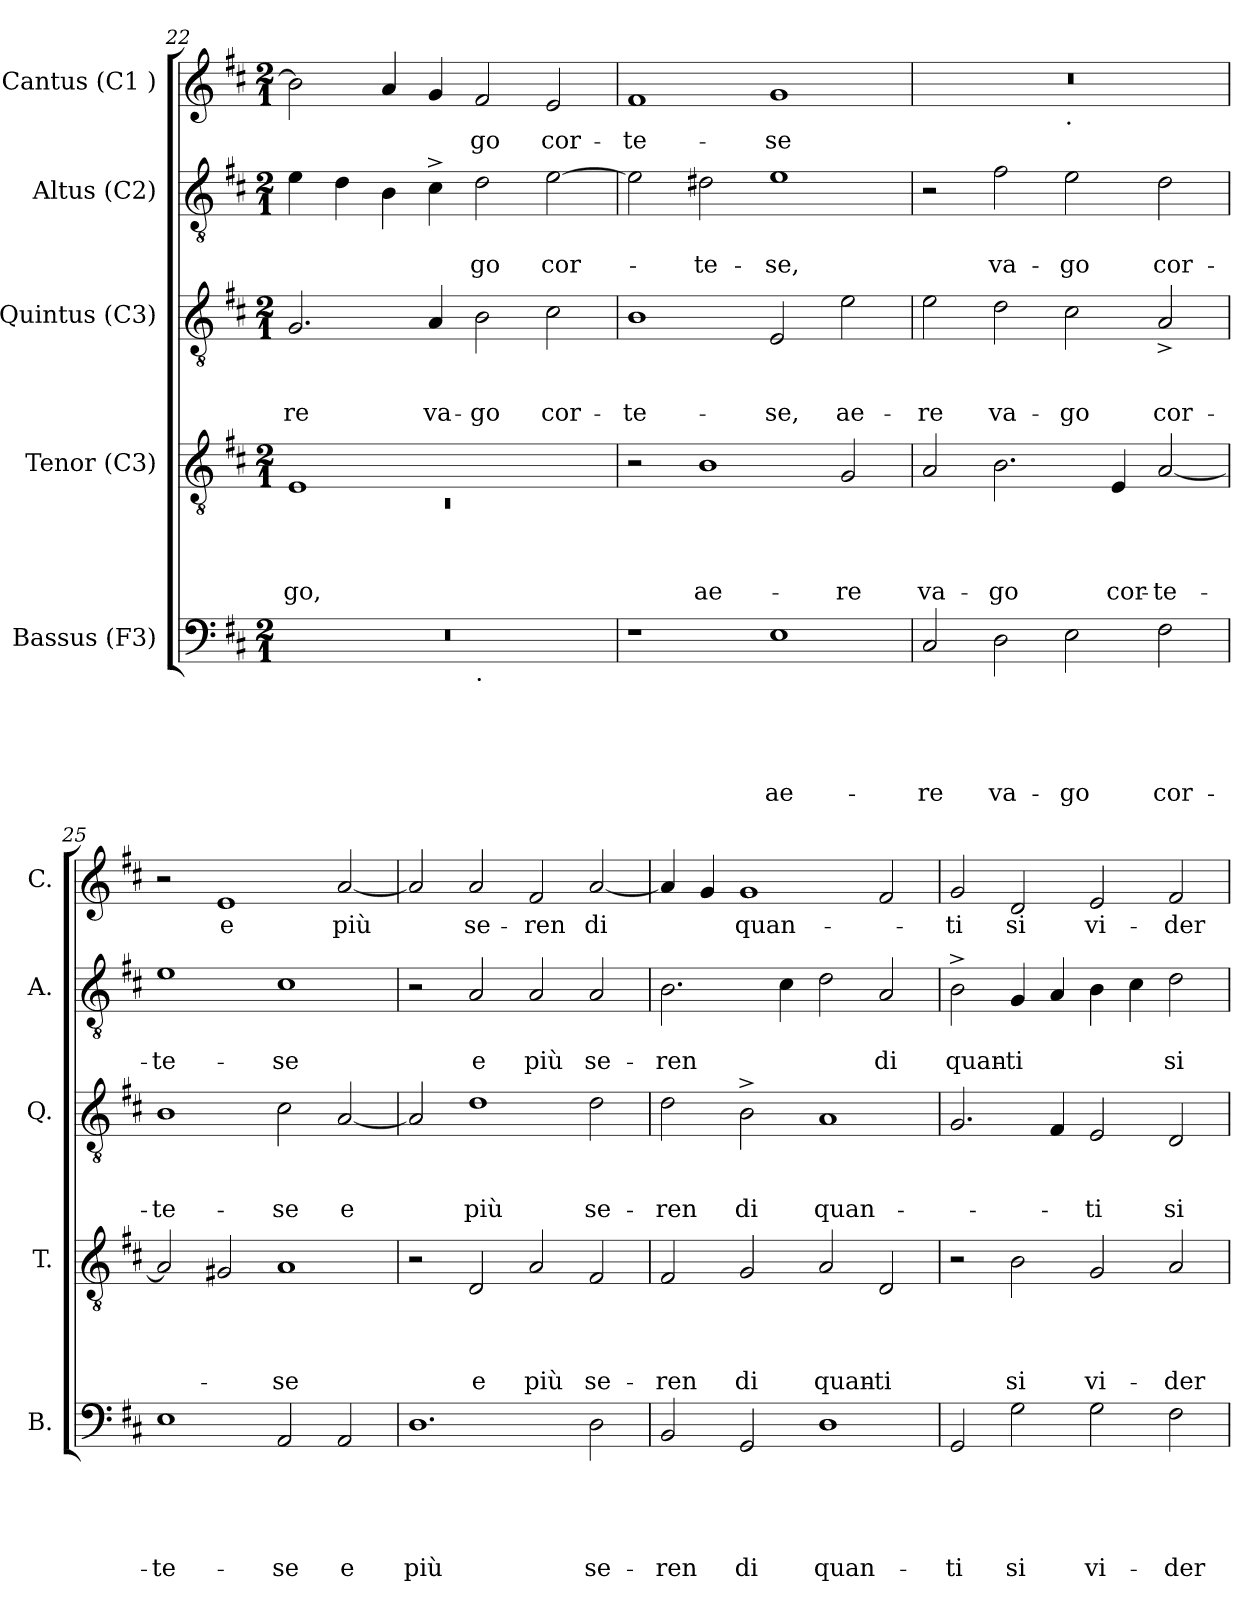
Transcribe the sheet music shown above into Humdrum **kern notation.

**kern	**text	**text	**text	**text	**text	**kern	**text	**text	**text	**text	**kern	**text	**text	**text	**kern	**text	**text	**kern	**text
*part5	*part5	*part5	*part5	*part5	*part5	*part4	*part4	*part4	*part4	*part4	*part3	*part3	*part3	*part3	*part2	*part2	*part2	*part1	*part1
*staff5	*staff5	*staff5	*staff5	*staff5	*staff5	*staff4	*staff4	*staff4	*staff4	*staff4	*staff3	*staff3	*staff3	*staff3	*staff2	*staff2	*staff2	*staff1	*staff1
*I"Bassus (F3)	*	*	*	*	*	*I"Tenor (C3)	*	*	*	*	*I"Quintus (C3)	*	*	*	*I"Altus (C2)	*	*	*I"Cantus (C1 )	*
*I'B.	*	*	*	*	*	*I'T.	*	*	*	*	*I'Q.	*	*	*	*I'A.	*	*	*I'C.	*
!!LO:LB:g=z
*clefF4	*	*	*	*	*	*clefGv2	*	*	*	*	*clefGv2	*	*	*	*clefGv2	*	*	*clefG2	*
*k[f#c#]	*	*	*	*	*	*k[f#c#]	*	*	*	*	*k[f#c#]	*	*	*	*k[f#c#]	*	*	*k[f#c#]	*
*D:	*	*	*	*	*	*D:	*	*	*	*	*D:	*	*	*	*D:	*	*	*D:	*
*M2/1	*	*	*	*	*	*M2/1	*	*	*	*	*M2/1	*	*	*	*M2/1	*	*	*M2/1	*
=22	=22	=22	=22	=22	=22	=22	=22	=22	=22	=22	=22	=22	=22	=22	=22	=22	=22	=22	=22
*	*	*	*	*	*	*^	*	*	*	*	*	*	*	*	*	*	*	*	*
!	!	!	!	!	!	!	!LO:N:vis=1	!	!	!	!LO:LY:b	!	!	!	!LO:LY:b	!	!	!	!	!
*^	*	*	*	*	*	*	*	*	*	*	*	*	*	*	*	*	*	*	*	*
0r	1ryy	.	.	.	.	.	1E	0rC	.	.	.	-go,	2.G/	.	.	-re	4e\	.	.	2b\]	.
.	.	.	.	.	.	.	.	.	.	.	.	.	.	.	.	.	4d\	.	.	.	.
.	.	.	.	.	.	.	.	.	.	.	.	.	.	.	.	.	4B\	.	.	4a/	.
!	!	!	!	!	!	!	!	!	!	!	!	!	!	!	!	!LO:LY:b	!	!	!	!	!
.	.	.	.	.	.	.	.	.	.	.	.	.	4A/	.	.	va-	4c#^>\	.	.	4g/	.
!	!LO:TX:b:t=.	!	!	!	!	!	!	!	!	!	!	!	!	!	!	!	!	!	!	!	!
!	!	!	!	!	!	!	!	!	!	!	!	!	!	!	!	!LO:LY:b	!	!	!LO:LY:b	!	!LO:LY:b
.	1ryy	.	.	.	.	.	1ryy	.	.	.	.	.	2B\	.	.	-go	2d\	.	-go	2f#/	-go
!	!	!	!	!	!	!	!	!	!	!	!	!	!	!	!	!LO:LY:b	!	!	!LO:LY:b	!	!LO:LY:b
.	.	.	.	.	.	.	.	.	.	.	.	.	2c#\	.	.	cor-	[>2e\	.	cor-	2e/	cor-
*	*	*	*	*	*	*	*v	*v	*	*	*	*	*	*	*	*	*	*	*	*	*
=23	=23	=23	=23	=23	=23	=23	=23	=23	=23	=23	=23	=23	=23	=23	=23	=23	=23	=23	=23	=23
!	!	!	!	!	!	!	!	!	!	!	!	!	!	!	!LO:LY:b	!	!	!	!	!LO:LY:b
*v	*v	*	*	*	*	*	*	*	*	*	*	*	*	*	*	*	*	*	*	*
1r	.	.	.	.	.	2r	.	.	.	.	1B	.	.	-te-	2e\]	.	.	1f#	-te-
!	!	!	!	!	!	!	!	!	!	!LO:LY:b	!	!	!	!	!	!	!LO:LY:b	!	!
.	.	.	.	.	.	1B	.	.	.	ae-	.	.	.	.	2d#\	.	-te-	.	.
!	!	!	!	!	!LO:LY:b	!	!	!	!	!	!	!	!	!LO:LY:b	!	!	!LO:LY:b	!	!LO:LY:b
1E	.	.	.	.	ae-	.	.	.	.	.	2E/	.	.	-se,	1e	.	-se,	1g	-se
!	!	!	!	!	!	!	!	!	!	!LO:LY:b	!	!	!	!LO:LY:b	!	!	!	!	!
.	.	.	.	.	.	2G/	.	.	.	-re	2e\	.	.	ae-	.	.	.	.	.
=24	=24	=24	=24	=24	=24	=24	=24	=24	=24	=24	=24	=24	=24	=24	=24	=24	=24	=24	=24
!	!	!	!	!	!LO:LY:b	!	!	!	!	!LO:LY:b	!	!	!	!LO:LY:b	!	!	!	!	!
*	*	*	*	*	*	*	*	*	*	*	*	*	*	*	*	*	*	*^	*
2C#/	.	.	.	.	-re	2A/	.	.	.	va-	2e\	.	.	-re	2r	.	.	0r	1ryy	.
!	!	!	!	!	!LO:LY:b	!	!	!	!	!LO:LY:b	!	!	!	!LO:LY:b	!	!	!LO:LY:b	!	!	!
2D\	.	.	.	.	va-	2.B\	.	.	.	-go	2d\	.	.	va-	2f#\	.	va-	.	.	.
!	!	!	!	!	!	!	!	!	!	!	!	!	!	!	!	!	!	!	!LO:TX:b:t=.	!
!	!	!	!	!	!LO:LY:b	!	!	!	!	!	!	!	!	!LO:LY:b	!	!	!LO:LY:b	!	!	!
2E\	.	.	.	.	-go	.	.	.	.	.	2c#\	.	.	-go	2e\	.	-go	.	1ryy	.
!	!	!	!	!	!	!	!	!	!	!LO:LY:b	!	!	!	!	!	!	!	!	!	!
.	.	.	.	.	.	4E/	.	.	.	cor-	.	.	.	.	.	.	.	.	.	.
!	!	!	!	!	!LO:LY:b	!	!	!	!	!LO:LY:b	!	!	!	!LO:LY:b	!	!	!LO:LY:b	!	!	!
2F#\	.	.	.	.	cor-	[<2A/	.	.	.	-te-	2A^</	.	.	cor-	2d\	.	cor-	.	.	.
=25	=25	=25	=25	=25	=25	=25	=25	=25	=25	=25	=25	=25	=25	=25	=25	=25	=25	=25	=25	=25
!	!	!	!	!	!LO:LY:b	!	!	!	!	!	!	!	!	!LO:LY:b	!	!	!LO:LY:b	!	!	!
*	*	*	*	*	*	*	*	*	*	*	*	*	*	*	*	*	*	*v	*v	*
1E	.	.	.	.	-te-	2A/]	.	.	.	.	1B	.	.	-te-	1e	.	-te-	2r	.
!	!	!	!	!	!	!	!	!	!	!	!	!	!	!	!	!	!	!	!LO:LY:b:rj
.	.	.	.	.	.	2G#/	.	.	.	.	.	.	.	.	.	.	.	1e	e
!	!	!	!	!	!LO:LY:b	!	!	!	!	!LO:LY:b	!	!	!	!LO:LY:b	!	!	!LO:LY:b	!	!
2AA/	.	.	.	.	-se	1A	.	.	.	-se	2c#\	.	.	-se	1c#	.	-se	.	.
!	!	!	!	!	!LO:LY:b	!	!	!	!	!	!	!	!	!LO:LY:b:rj	!	!	!	!	!LO:LY:b
2AA/	.	.	.	.	e	.	.	.	.	.	[>2A/	.	.	e	.	.	.	[>2a/	più
!!LO:PB:g=z
=26	=26	=26	=26	=26	=26	=26	=26	=26	=26	=26	=26	=26	=26	=26	=26	=26	=26	=26	=26
!	!	!	!	!	!LO:LY:b	!	!	!	!	!	!	!	!	!	!	!	!	!	!
1.D	.	.	.	.	più	2r	.	.	.	.	2A/]	.	.	.	2r	.	.	2a/]	.
!	!	!	!	!	!	!	!	!	!	!LO:LY:b	!	!	!	!LO:LY:b	!	!	!LO:LY:b	!	!LO:LY:b
.	.	.	.	.	.	2D/	.	.	.	e	1d	.	.	più	2A/	.	e	2a/	se-
!	!	!	!	!	!	!	!	!	!	!LO:LY:b	!	!	!	!	!	!	!LO:LY:b	!	!LO:LY:b
.	.	.	.	.	.	2A/	.	.	.	più	.	.	.	.	2A/	.	più	2f#/	-ren
!	!	!	!	!	!LO:LY:b	!	!	!	!	!LO:LY:b	!	!	!	!LO:LY:b	!	!	!LO:LY:b	!	!LO:LY:b
2D\	.	.	.	.	se-	2F#/	.	.	.	se-	2d\	.	.	se-	2A/	.	se-	[<2a/	di
=27	=27	=27	=27	=27	=27	=27	=27	=27	=27	=27	=27	=27	=27	=27	=27	=27	=27	=27	=27
!	!	!	!	!	!LO:LY:b	!	!	!	!	!LO:LY:b	!	!	!	!LO:LY:b	!	!	!LO:LY:b	!	!
2BB/	.	.	.	.	-ren	2F#/	.	.	.	-ren	2d\	.	.	-ren	2.B\	.	-ren	4a/]	.
.	.	.	.	.	.	.	.	.	.	.	.	.	.	.	.	.	.	4g/	.
!	!	!	!	!	!LO:LY:b	!	!	!	!	!LO:LY:b	!	!	!	!LO:LY:b	!	!	!	!	!LO:LY:b
2GG/	.	.	.	.	di	2G/	.	.	.	di	2B^>\	.	.	di	.	.	.	1g	quan-
.	.	.	.	.	.	.	.	.	.	.	.	.	.	.	4c#\	.	.	.	.
!	!	!	!	!	!LO:LY:b	!	!	!	!	!LO:LY:b	!	!	!	!LO:LY:b	!	!	!	!	!
1D	.	.	.	.	quan-	2A/	.	.	.	quan-	1A	.	.	quan-	2d\	.	.	.	.
!	!	!	!	!	!	!	!	!	!	!LO:LY:b	!	!	!	!	!	!	!LO:LY:b	!	!
.	.	.	.	.	.	2D/	.	.	.	-ti	.	.	.	.	2A/	.	di	2f#/	.
=28	=28	=28	=28	=28	=28	=28	=28	=28	=28	=28	=28	=28	=28	=28	=28	=28	=28	=28	=28
!	!	!	!	!	!LO:LY:b	!	!	!	!	!	!	!	!	!	!	!	!LO:LY:b	!	!LO:LY:b
2GG/	.	.	.	.	-ti	2r	.	.	.	.	2.G/	.	.	.	2B^>\	.	quan-	2g/	-ti
!	!	!	!	!	!LO:LY:b	!	!	!	!	!LO:LY:b	!	!	!	!	!	!	!LO:LY:b	!	!LO:LY:b
2G\	.	.	.	.	si	2B\	.	.	.	si	.	.	.	.	4G/	.	-ti	2d/	si
.	.	.	.	.	.	.	.	.	.	.	4F#/	.	.	.	4A/	.	.	.	.
!	!	!	!	!	!LO:LY:b	!	!	!	!	!LO:LY:b	!	!	!	!LO:LY:b	!	!	!	!	!LO:LY:b
2G\	.	.	.	.	vi-	2G/	.	.	.	vi-	2E/	.	.	-ti	4B\	.	.	2e/	vi-
.	.	.	.	.	.	.	.	.	.	.	.	.	.	.	4c#\	.	.	.	.
!	!	!	!	!	!LO:LY:b	!	!	!	!	!LO:LY:b	!	!	!	!LO:LY:b	!	!	!LO:LY:b	!	!LO:LY:b
2F#\	.	.	.	.	-der	2A/	.	.	.	-der	2D/	.	.	si	2d\	.	si	2f#/	-der
=	=	=	=	=	=	=	=	=	=	=	=	=	=	=	=	=	=	=	=
*-	*-	*-	*-	*-	*-	*-	*-	*-	*-	*-	*-	*-	*-	*-	*-	*-	*-	*-	*-
